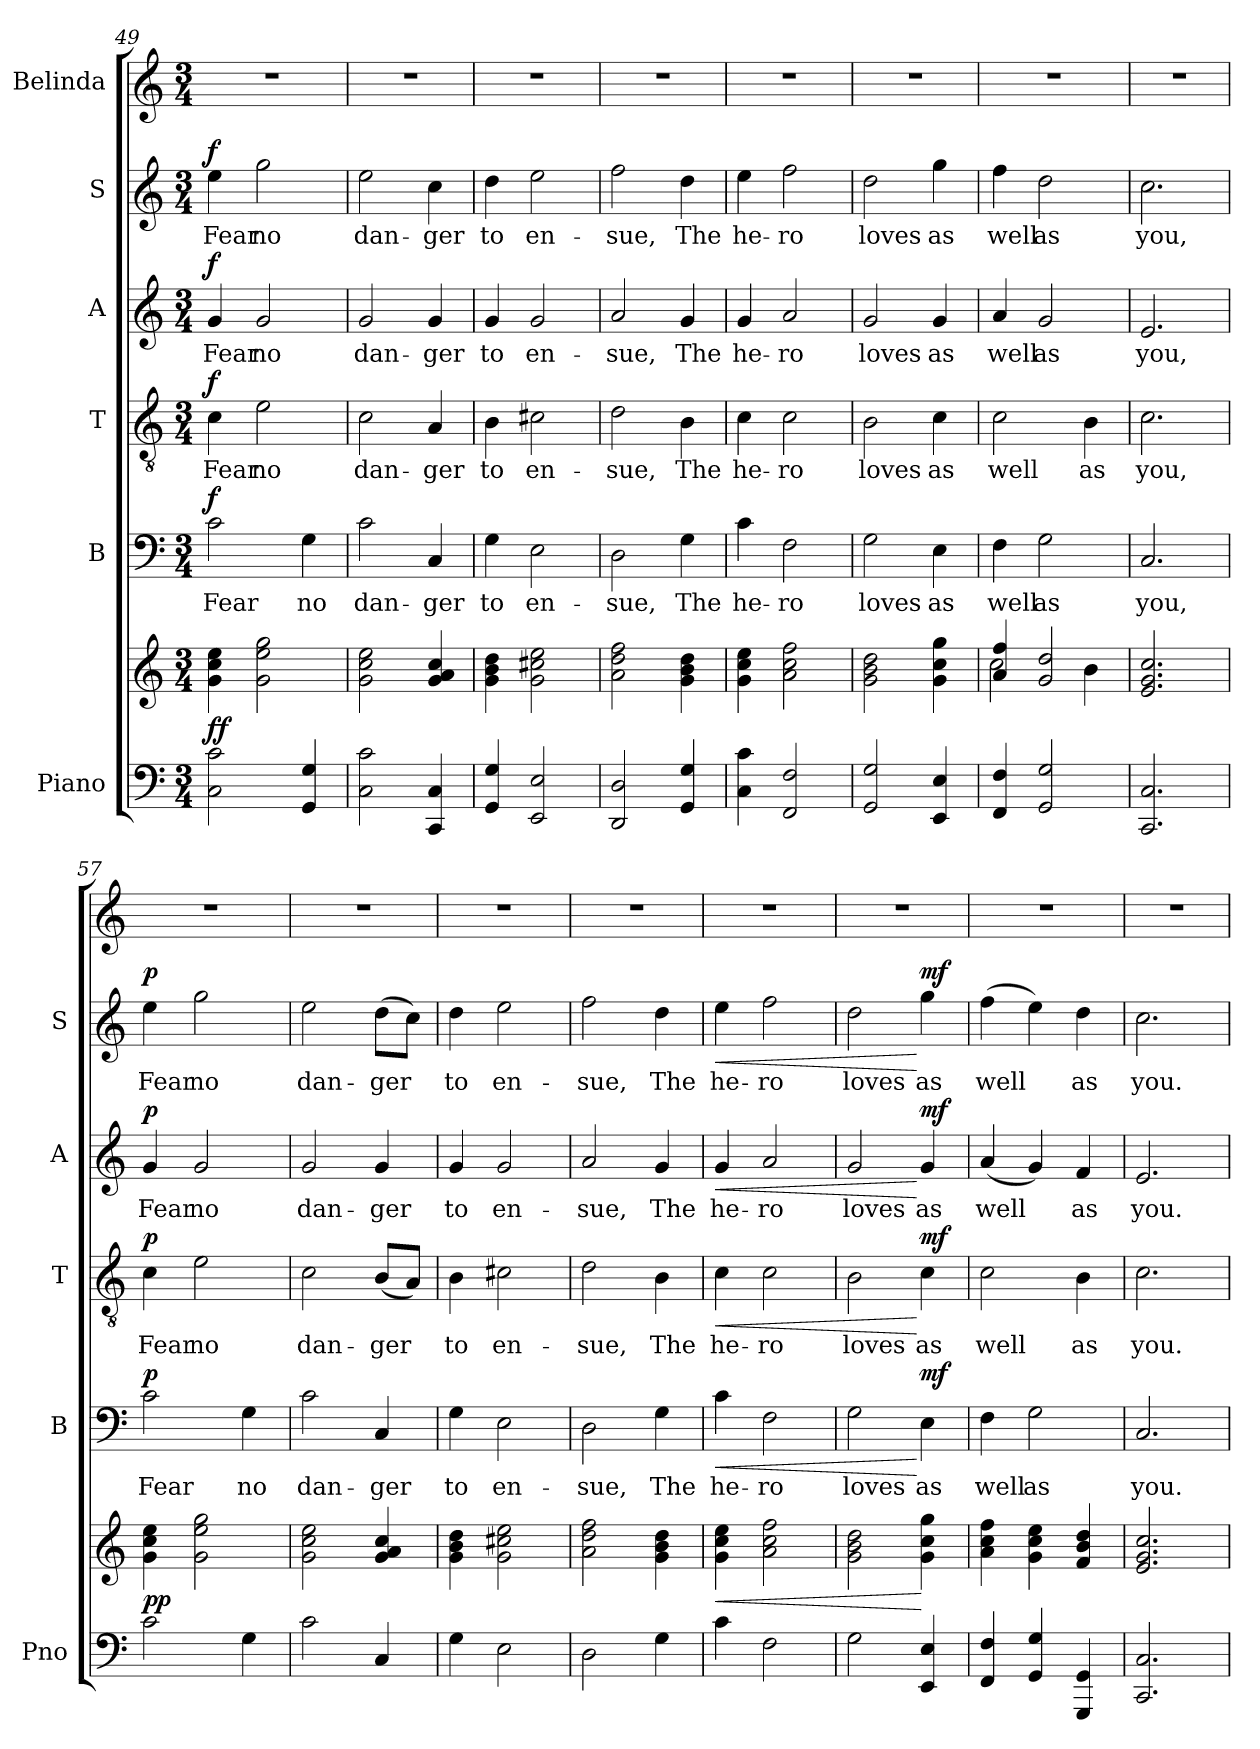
**kern	**kern	**dynam	**kern	**text	**dynam	**kern	**text	**dynam	**kern	**text	**dynam	**kern	**text	**dynam	**kern
*part6	*part6	*part6	*part5	*part5	*part5	*part4	*part4	*part4	*part3	*part3	*part3	*part2	*part2	*part2	*part1
*staff7	*staff6	*staff6/7	*staff5	*staff5	*staff5	*staff4	*staff4	*staff4	*staff3	*staff3	*staff3	*staff2	*staff2	*staff2	*staff1
*I"Piano	*	*	*I"B	*	*	*I"T	*	*	*I"A	*	*	*I"S	*	*	*I"Belinda
*I'Pno	*	*	*I'B	*	*	*I'T	*	*	*I'A	*	*	*I'S	*	*	*
!!LO:PB:g=z
*clefF4	*clefG2	*	*clefF4	*	*	*clefGv2	*	*	*clefG2	*	*	*clefG2	*	*	*clefG2
*k[]	*k[]	*	*k[]	*	*	*k[]	*	*	*k[]	*	*	*k[]	*	*	*k[]
*M3/4	*M3/4	*	*M3/4	*	*	*M3/4	*	*	*M3/4	*	*	*M3/4	*	*	*M3/4
=49	=49	=49	=49	=49	=49	=49	=49	=49	=49	=49	=49	=49	=49	=49	=49
!	!	!LO:DY:a=2	!	!LO:LY:b	!	!	!LO:LY:b	!	!	!LO:LY:b	!	!	!LO:LY:b	!	!
!	!	!LO:DY:n=1:a	!	!	!LO:DY:a	!	!	!LO:DY:a	!	!	!LO:DY:a	!	!	!LO:DY:a	!
2C\ 2c\	4g\ 4cc\ 4ee\	f f	2c\	Fear	f	4c\	Fear	f	4g/	Fear	f	4ee\	Fear	f	2.r
!	!	!	!	!	!	!	!LO:LY:b	!	!	!LO:LY:b	!	!	!LO:LY:b	!	!
.	2g\ 2ee\ 2gg\	.	.	.	.	2e\	no	.	2g/	no	.	2gg\	no	.	.
!	!	!	!	!LO:LY:b	!	!	!	!	!	!	!	!	!	!	!
4GG/ 4G/	.	.	4G\	no	.	.	.	.	.	.	.	.	.	.	.
=50	=50	=50	=50	=50	=50	=50	=50	=50	=50	=50	=50	=50	=50	=50	=50
!	!	!	!	!LO:LY:b	!	!	!LO:LY:b	!	!	!LO:LY:b	!	!	!LO:LY:b	!	!
2C\ 2c\	2g\ 2cc\ 2ee\	.	2c\	dan-	.	2c\	dan-	.	2g/	dan-	.	2ee\	dan-	.	2.r
!	!	!	!	!LO:LY:b	!	!	!LO:LY:b	!	!	!LO:LY:b	!	!	!LO:LY:b	!	!
4CC/ 4C/	4g/ 4a/ 4cc/	.	4C/	-ger	.	4A/	-ger	.	4g/	-ger	.	4cc\	-ger	.	.
=51	=51	=51	=51	=51	=51	=51	=51	=51	=51	=51	=51	=51	=51	=51	=51
!	!	!	!	!LO:LY:b	!	!	!LO:LY:b	!	!	!LO:LY:b	!	!	!LO:LY:b	!	!
4GG/ 4G/	4g\ 4b\ 4dd\	.	4G\	to	.	4B\	to	.	4g/	to	.	4dd\	to	.	2.r
!	!	!	!	!LO:LY:b	!	!	!LO:LY:b	!	!	!LO:LY:b	!	!	!LO:LY:b	!	!
2EE/ 2E/	2g\ 2cc#X\ 2ee\	.	2E\	en-	.	2c#X\	en-	.	2g/	en-	.	2ee\	en-	.	.
=52	=52	=52	=52	=52	=52	=52	=52	=52	=52	=52	=52	=52	=52	=52	=52
!	!	!	!	!LO:LY:b	!	!	!LO:LY:b	!	!	!LO:LY:b	!	!	!LO:LY:b	!	!
2DD/ 2D/	2a\ 2dd\ 2ff\	.	2D\	-sue,	.	2d\	-sue,	.	2a/	-sue,	.	2ff\	-sue,	.	2.r
!	!	!	!	!LO:LY:b	!	!	!LO:LY:b	!	!	!LO:LY:b	!	!	!LO:LY:b	!	!
4GG/ 4G/	4g\ 4b\ 4dd\	.	4G\	The	.	4B\	The	.	4g/	The	.	4dd\	The	.	.
=53	=53	=53	=53	=53	=53	=53	=53	=53	=53	=53	=53	=53	=53	=53	=53
!	!	!	!	!LO:LY:b	!	!	!LO:LY:b	!	!	!LO:LY:b	!	!	!LO:LY:b	!	!
4C\ 4c\	4g\ 4cc\ 4ee\	.	4c\	he-	.	4c\	he-	.	4g/	he-	.	4ee\	he-	.	2.r
!	!	!	!	!LO:LY:b	!	!	!LO:LY:b	!	!	!LO:LY:b	!	!	!LO:LY:b	!	!
2FF/ 2F/	2a\ 2cc\ 2ff\	.	2F\	-ro	.	2c\	-ro	.	2a/	-ro	.	2ff\	-ro	.	.
=54	=54	=54	=54	=54	=54	=54	=54	=54	=54	=54	=54	=54	=54	=54	=54
!	!	!	!	!LO:LY:b	!	!	!LO:LY:b	!	!	!LO:LY:b	!	!	!LO:LY:b	!	!
2GG/ 2G/	2g\ 2b\ 2dd\	.	2G\	loves	.	2B\	loves	.	2g/	loves	.	2dd\	loves	.	2.r
!	!	!	!	!LO:LY:b	!	!	!LO:LY:b	!	!	!LO:LY:b	!	!	!LO:LY:b	!	!
4EE/ 4E/	4g\ 4cc\ 4gg\	.	4E\	as	.	4c\	as	.	4g/	as	.	4gg\	as	.	.
=55	=55	=55	=55	=55	=55	=55	=55	=55	=55	=55	=55	=55	=55	=55	=55
*	*^	*	*	*	*	*	*	*	*	*	*	*	*	*	*
!	!	!	!	!	!LO:LY:b	!	!	!LO:LY:b	!	!	!LO:LY:b	!	!	!LO:LY:b	!	!
4FF/ 4F/	4a/ 4ff/	2cc\	.	4F\	well	.	2c\	well	.	4a/	well	.	4ff\	well	.	2.r
!	!	!	!	!	!LO:LY:b	!	!	!	!	!	!LO:LY:b	!	!	!LO:LY:b	!	!
2GG/ 2G/	2g/ 2dd/	.	.	2G\	as	.	.	.	.	2g/	as	.	2dd\	as	.	.
!	!	!	!	!	!	!	!	!LO:LY:b	!	!	!	!	!	!	!	!
.	.	4b\	.	.	.	.	4B\	as	.	.	.	.	.	.	.	.
=56	=56	=56	=56	=56	=56	=56	=56	=56	=56	=56	=56	=56	=56	=56	=56	=56
!	!	!	!	!	!LO:LY:b	!	!	!LO:LY:b	!	!	!LO:LY:b	!	!	!LO:LY:b	!	!
*	*v	*v	*	*	*	*	*	*	*	*	*	*	*	*	*	*
2.CC/ 2.C/	2.e/ 2.g/ 2.cc/	.	2.C/	you,	.	2.c\	you,	.	2.e/	you,	.	2.cc\	you,	.	2.r
!!LO:LB:g=z
=57	=57	=57	=57	=57	=57	=57	=57	=57	=57	=57	=57	=57	=57	=57	=57
!	!	!LO:DY:a=2	!	!LO:LY:b	!	!	!LO:LY:b	!	!	!LO:LY:b	!	!	!LO:LY:b	!	!
!	!	!LO:DY:n=1:a	!	!	!LO:DY:a	!	!	!LO:DY:a	!	!	!LO:DY:a	!	!	!LO:DY:a	!
2c\	4g\ 4cc\ 4ee\	p p	2c\	Fear	p	4c\	Fear	p	4g/	Fear	p	4ee\	Fear	p	2.r
!	!	!	!	!	!	!	!LO:LY:b	!	!	!LO:LY:b	!	!	!LO:LY:b	!	!
.	2g\ 2ee\ 2gg\	.	.	.	.	2e\	no	.	2g/	no	.	2gg\	no	.	.
!	!	!	!	!LO:LY:b	!	!	!	!	!	!	!	!	!	!	!
4G\	.	.	4G\	no	.	.	.	.	.	.	.	.	.	.	.
=58	=58	=58	=58	=58	=58	=58	=58	=58	=58	=58	=58	=58	=58	=58	=58
!	!	!	!	!LO:LY:b	!	!	!LO:LY:b	!	!	!LO:LY:b	!	!	!LO:LY:b	!	!
2c\	2g\ 2cc\ 2ee\	.	2c\	dan-	.	2c\	dan-	.	2g/	dan-	.	2ee\	dan-	.	2.r
!	!	!	!	!LO:LY:b	!	!	!LO:LY:b	!	!	!LO:LY:b	!	!	!LO:LY:b	!	!
4C/	4g/ 4a/ 4cc/	.	4C/	-ger	.	(<8B/L	-ger	.	4g/	-ger	.	(>8dd\L	-ger	.	.
.	.	.	.	.	.	8A/J)	.	.	.	.	.	8cc\J)	.	.	.
=59	=59	=59	=59	=59	=59	=59	=59	=59	=59	=59	=59	=59	=59	=59	=59
!	!	!	!	!LO:LY:b	!	!	!LO:LY:b	!	!	!LO:LY:b	!	!	!LO:LY:b	!	!
4G\	4g\ 4b\ 4dd\	.	4G\	to	.	4B\	to	.	4g/	to	.	4dd\	to	.	2.r
!	!	!	!	!LO:LY:b	!	!	!LO:LY:b	!	!	!LO:LY:b	!	!	!LO:LY:b	!	!
2E\	2g\ 2cc#X\ 2ee\	.	2E\	en-	.	2c#X\	en-	.	2g/	en-	.	2ee\	en-	.	.
=60	=60	=60	=60	=60	=60	=60	=60	=60	=60	=60	=60	=60	=60	=60	=60
!	!	!	!	!LO:LY:b	!	!	!LO:LY:b	!	!	!LO:LY:b	!	!	!LO:LY:b	!	!
2D\	2a\ 2dd\ 2ff\	.	2D\	-sue,	.	2d\	-sue,	.	2a/	-sue,	.	2ff\	-sue,	.	2.r
!	!	!	!	!LO:LY:b	!	!	!LO:LY:b	!	!	!LO:LY:b	!	!	!LO:LY:b	!	!
4G\	4g\ 4b\ 4dd\	.	4G\	The	.	4B\	The	.	4g/	The	.	4dd\	The	.	.
=61	=61	=61	=61	=61	=61	=61	=61	=61	=61	=61	=61	=61	=61	=61	=61
!	!	!LO:HP:b	!	!LO:LY:b	!LO:HP:b	!	!LO:LY:b	!LO:HP:b	!	!LO:LY:b	!LO:HP:b	!	!LO:LY:b	!LO:HP:b	!
4c\	4g\ 4cc\ 4ee\	<	4c\	he-	<	4c\	he-	<	4g/	he-	<	4ee\	he-	<	2.r
!	!	!	!	!LO:LY:b	!	!	!LO:LY:b	!	!	!LO:LY:b	!	!	!LO:LY:b	!	!
2F\	2a\ 2cc\ 2ff\	.	2F\	-ro	.	2c\	-ro	.	2a/	-ro	.	2ff\	-ro	.	.
=62	=62	=62	=62	=62	=62	=62	=62	=62	=62	=62	=62	=62	=62	=62	=62
!	!	!	!	!LO:LY:b	!	!	!LO:LY:b	!	!	!LO:LY:b	!	!	!LO:LY:b	!	!
2G\	2g\ 2b\ 2dd\	.	2G\	loves	.	2B\	loves	.	2g/	loves	.	2dd\	loves	.	2.r
!	!	!LO:DY:n=1:a=2	!	!LO:LY:b	!	!	!LO:LY:b	!	!	!LO:LY:b	!	!	!LO:LY:b	!	!
!	!	!LO:DY:n=2:a	!	!	!LO:DY:n=1:a	!	!	!LO:DY:n=1:a	!	!	!LO:DY:n=1:a	!	!	!LO:DY:n=1:a	!
4EE/ 4E/	4g\ 4cc\ 4gg\	[ mf mf	4E\	as	[ mf	4c\	as	[ mf	4g/	as	[ mf	4gg\	as	[ mf	.
=63	=63	=63	=63	=63	=63	=63	=63	=63	=63	=63	=63	=63	=63	=63	=63
!	!	!	!	!LO:LY:b	!	!	!LO:LY:b	!	!	!LO:LY:b	!	!	!LO:LY:b	!	!
4FF/ 4F/	4a\ 4cc\ 4ff\	.	4F\	well	.	2c\	well	.	(<4a/	well	.	(>4ff\	well	.	2.r
!	!	!	!	!LO:LY:b	!	!	!	!	!	!	!	!	!	!	!
4GG/ 4G/	4g\ 4cc\ 4ee\	.	2G\	as	.	.	.	.	4g/)	.	.	4ee\)	.	.	.
!	!	!	!	!	!	!	!LO:LY:b	!	!	!LO:LY:b	!	!	!LO:LY:b	!	!
4GGG/ 4GG/	4f/ 4b/ 4dd/	.	.	.	.	4B\	as	.	4f/	as	.	4dd\	as	.	.
=64	=64	=64	=64	=64	=64	=64	=64	=64	=64	=64	=64	=64	=64	=64	=64
!	!	!	!	!LO:LY:b	!	!	!LO:LY:b	!	!	!LO:LY:b	!	!	!LO:LY:b	!	!
2.CC/ 2.C/	2.e/ 2.g/ 2.cc/	.	2.C/	you.	.	2.c\	you.	.	2.e/	you.	.	2.cc\	you.	.	2.r
=	=	=	=	=	=	=	=	=	=	=	=	=	=	=	=
*-	*-	*-	*-	*-	*-	*-	*-	*-	*-	*-	*-	*-	*-	*-	*-
